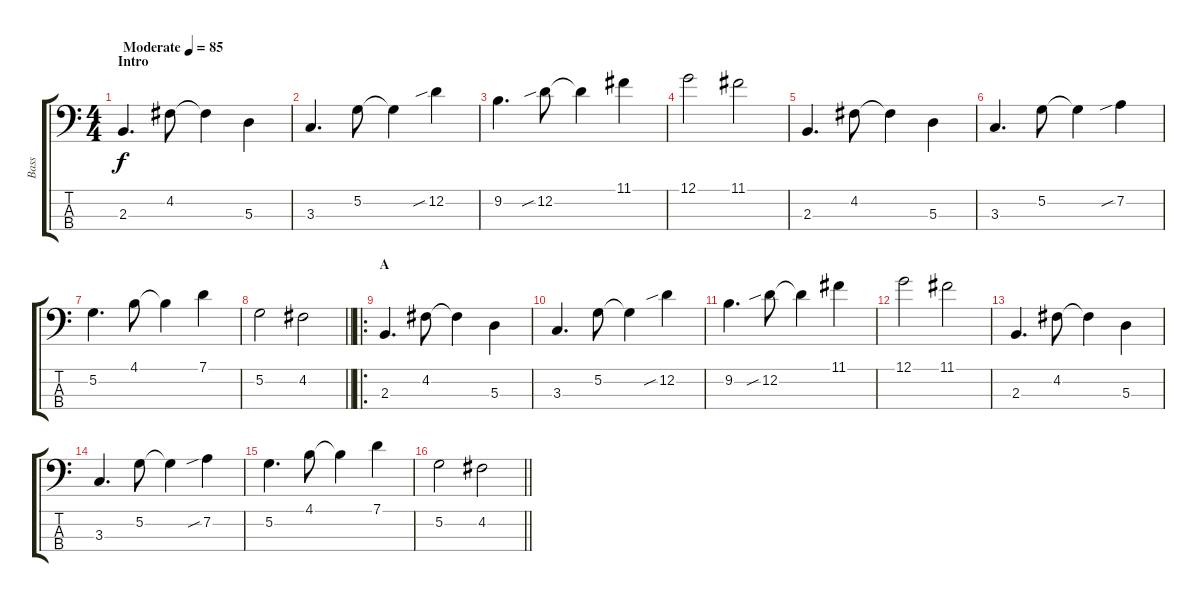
\track ("Bass" "Bass") {instrument electricbassfinger}
\staff {score tabs}
\tuning (G2 D2 A1 E1) {hide}
\ts (4 4)
\section ("" "Intro")
\tempo (85 "Moderate")
\clef f4
\ks c
2.3.4{d dy f instrument electricbassfinger} 4.2.8 4.2{t}.4 5.3.4 |
3.3.4{d} 5.2.8 5.2{t}.4 12.2{sib}.4 |
9.2.4{d} 12.2{sib}.8 12.2{t}.4 11.1.4 |
12.1.2 11.1.2 |
2.3.4{d} 4.2.8 4.2{t}.4 5.3.4 |
3.3.4{d} 5.2.8 5.2{t}.4 7.2{sib}.4 |
5.2.4{d} 4.1.8 4.1{t}.4 7.1.4 |
\barLineRight lightlight
5.2.2 4.2.2 |
\ro
\section ("" "A")
2.3.4{d} 4.2.8 4.2{t}.4 5.3.4 |
3.3.4{d} 5.2.8 5.2{t}.4 12.2{sib}.4 |
9.2.4{d} 12.2{sib}.8 12.2{t}.4 11.1.4 |
12.1.2 11.1.2 |
2.3.4{d} 4.2.8 4.2{t}.4 5.3.4 |
3.3.4{d} 5.2.8 5.2{t}.4 7.2{sib}.4 |
5.2.4{d} 4.1.8 4.1{t}.4 7.1.4 |
\barLineRight lightlight
5.2.2 4.2.2
